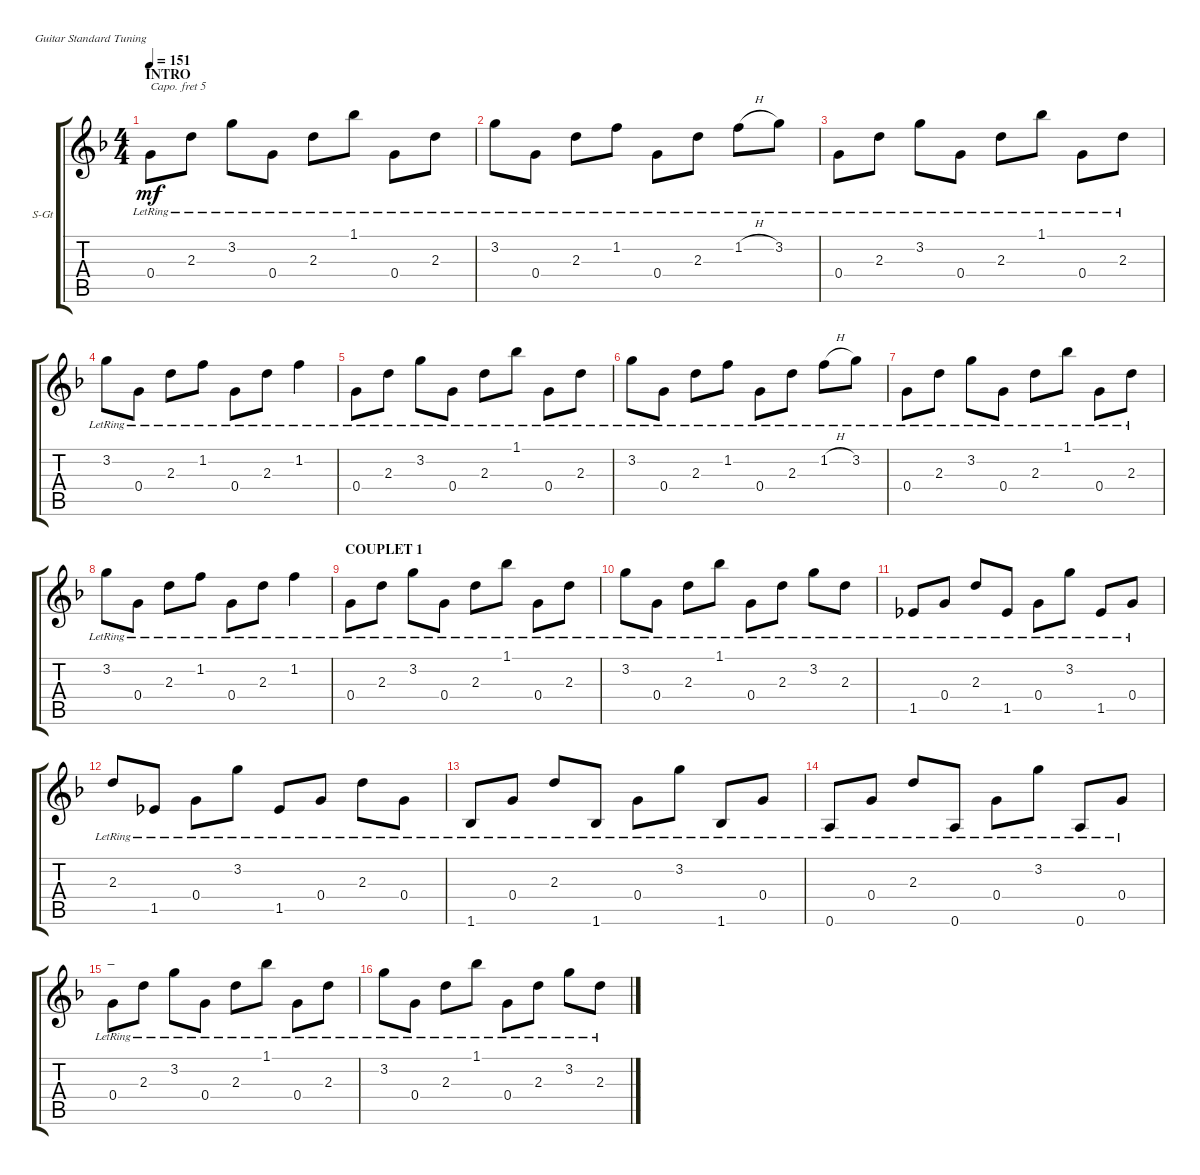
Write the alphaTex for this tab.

\defaultSystemsLayout 4
\bracketExtendMode groupsimilarinstruments
\firstSystemTrackNameOrientation horizontal
\otherSystemsTrackNameOrientation horizontal
\track ("Steel Guitar" "S-Gt") {instrument acousticguitarsteel}
\staff {score tabs}
\capo 5
\tuning (E4 B3 G3 D3 A2 E2)
\ts (4 4)
\section ("" "INTRO")
\tempo 151
\clef g2
\ks dminor
0.4{lr}.8{dy mf instrument acousticguitarsteel} 2.3{lr}.8 3.2{lr}.8 0.4{lr}.8 2.3{lr}.8 1.1{lr}.8 0.4{lr}.8 2.3{lr}.8 |
3.2{lr}.8 0.4{lr}.8 2.3{lr}.8 1.2{lr}.8 0.4{lr}.8 2.3{lr}.8 1.2{h lr}.8 3.2{lr}.8 |
0.4{lr}.8 2.3{lr}.8 3.2{lr}.8 0.4{lr}.8 2.3{lr}.8 1.1{lr}.8 0.4{lr}.8 2.3{lr}.8 |
3.2{lr}.8 0.4{lr}.8 2.3{lr}.8 1.2{lr}.8 0.4{lr}.8 2.3{lr}.8 1.2{lr}.4 |
0.4{lr}.8 2.3{lr}.8 3.2{lr}.8 0.4{lr}.8 2.3{lr}.8 1.1{lr}.8 0.4{lr}.8 2.3{lr}.8 |
3.2{lr}.8 0.4{lr}.8 2.3{lr}.8 1.2{lr}.8 0.4{lr}.8 2.3{lr}.8 1.2{h lr}.8 3.2{lr}.8 |
0.4{lr}.8 2.3{lr}.8 3.2{lr}.8 0.4{lr}.8 2.3{lr}.8 1.1{lr}.8 0.4{lr}.8 2.3{lr}.8 |
3.2{lr}.8 0.4{lr}.8 2.3{lr}.8 1.2{lr}.8 0.4{lr}.8 2.3{lr}.8 1.2{lr}.4 |
\section ("" "COUPLET 1")
0.4{lr}.8 2.3{lr}.8 3.2{lr}.8 0.4{lr}.8 2.3{lr}.8 1.1{lr}.8 0.4{lr}.8 2.3{lr}.8 |
3.2{lr}.8 0.4{lr}.8 2.3{lr}.8 1.1{lr}.8 0.4{lr}.8 2.3{lr}.8 3.2{lr}.8 2.3{lr}.8 |
1.5{lr}.8 0.4{lr}.8 2.3{lr}.8 1.5{lr}.8 0.4{lr}.8 3.2{lr}.8 1.5{lr}.8 0.4{lr}.8 |
2.3{lr}.8 1.5{lr}.8 0.4{lr}.8 3.2{lr}.8 1.5{lr}.8 0.4{lr}.8 2.3{lr}.8 0.4{lr}.8 |
1.6{lr}.8 0.4{lr}.8 2.3{lr}.8 1.6{lr}.8 0.4{lr}.8 3.2{lr}.8 1.6{lr}.8 0.4{lr}.8 |
0.6{lr}.8 0.4{lr}.8 2.3{lr}.8 0.6{lr}.8 0.4{lr}.8 3.2{lr}.8 0.6{lr}.8 0.4{lr}.8 |
\section ("" "_")
0.4{lr}.8 2.3{lr}.8 3.2{lr}.8 0.4{lr}.8 2.3{lr}.8 1.1{lr}.8 0.4{lr}.8 2.3{lr}.8 |
3.2{lr}.8 0.4{lr}.8 2.3{lr}.8 1.1{lr}.8 0.4{lr}.8 2.3{lr}.8 3.2{lr}.8 2.3{lr}.8
